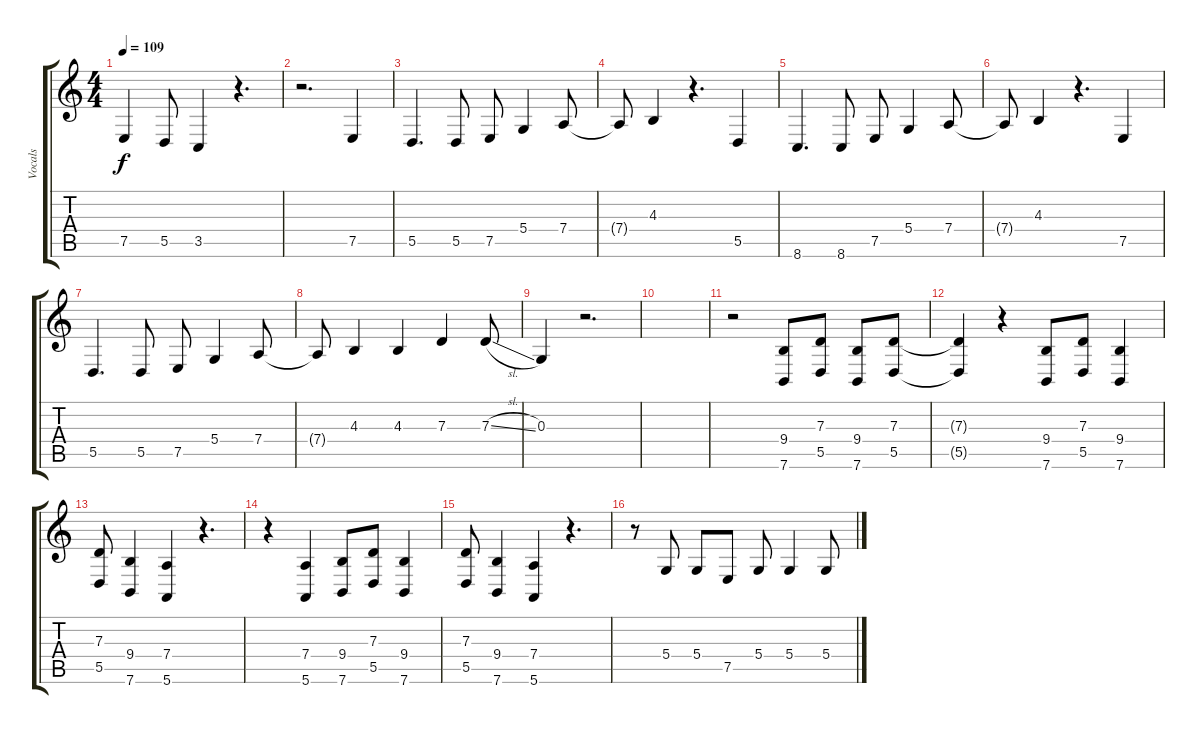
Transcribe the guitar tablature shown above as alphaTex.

\track ("Vocals" "Vocals") {instrument viola}
\staff {score tabs}
\tuning (E4 B3 G3 D3 A2 E2) {hide}
\ts (4 4)
\tempo 109
\clef g2
\ks c
7.5.4{dy f} 5.5.8 3.5.4 r.4{d} |
r.2{d} 7.5.4 |
5.5.4{d} 5.5.8 7.5.8 5.4.4 7.4.8 |
7.4{t}.8 4.3.4 r.4{d} 5.5.4 |
8.6.4{d} 8.6.8 7.5.8 5.4.4 7.4.8 |
7.4{t}.8 4.3.4 r.4{d} 7.5.4 |
5.5.4{d} 5.5.8 7.5.8 5.4.4 7.4.8 |
7.4{t}.8 4.3.4 4.3.4 7.3.4 7.3{sl}.8 |
0.3.4 r.2{d} |
|
r.2 (9.4 7.6).8 (7.3 5.5).8 (9.4 7.6).8 (7.3 5.5).8 |
(7.3{t} 5.5{t}).4 r.4 (9.4 7.6).8 (7.3 5.5).8 (9.4 7.6).4 |
(7.3 5.5).8 (9.4 7.6).4 (7.4 5.6).4 r.4{d} |
r.4 (7.4 5.6).4 (9.4 7.6).8 (7.3 5.5).8 (9.4 7.6).4 |
(7.3 5.5).8 (9.4 7.6).4 (7.4 5.6).4 r.4{d} |
r.8 5.4.8 5.4.8 7.5.8 5.4.8 5.4.4 5.4{sl}.8
